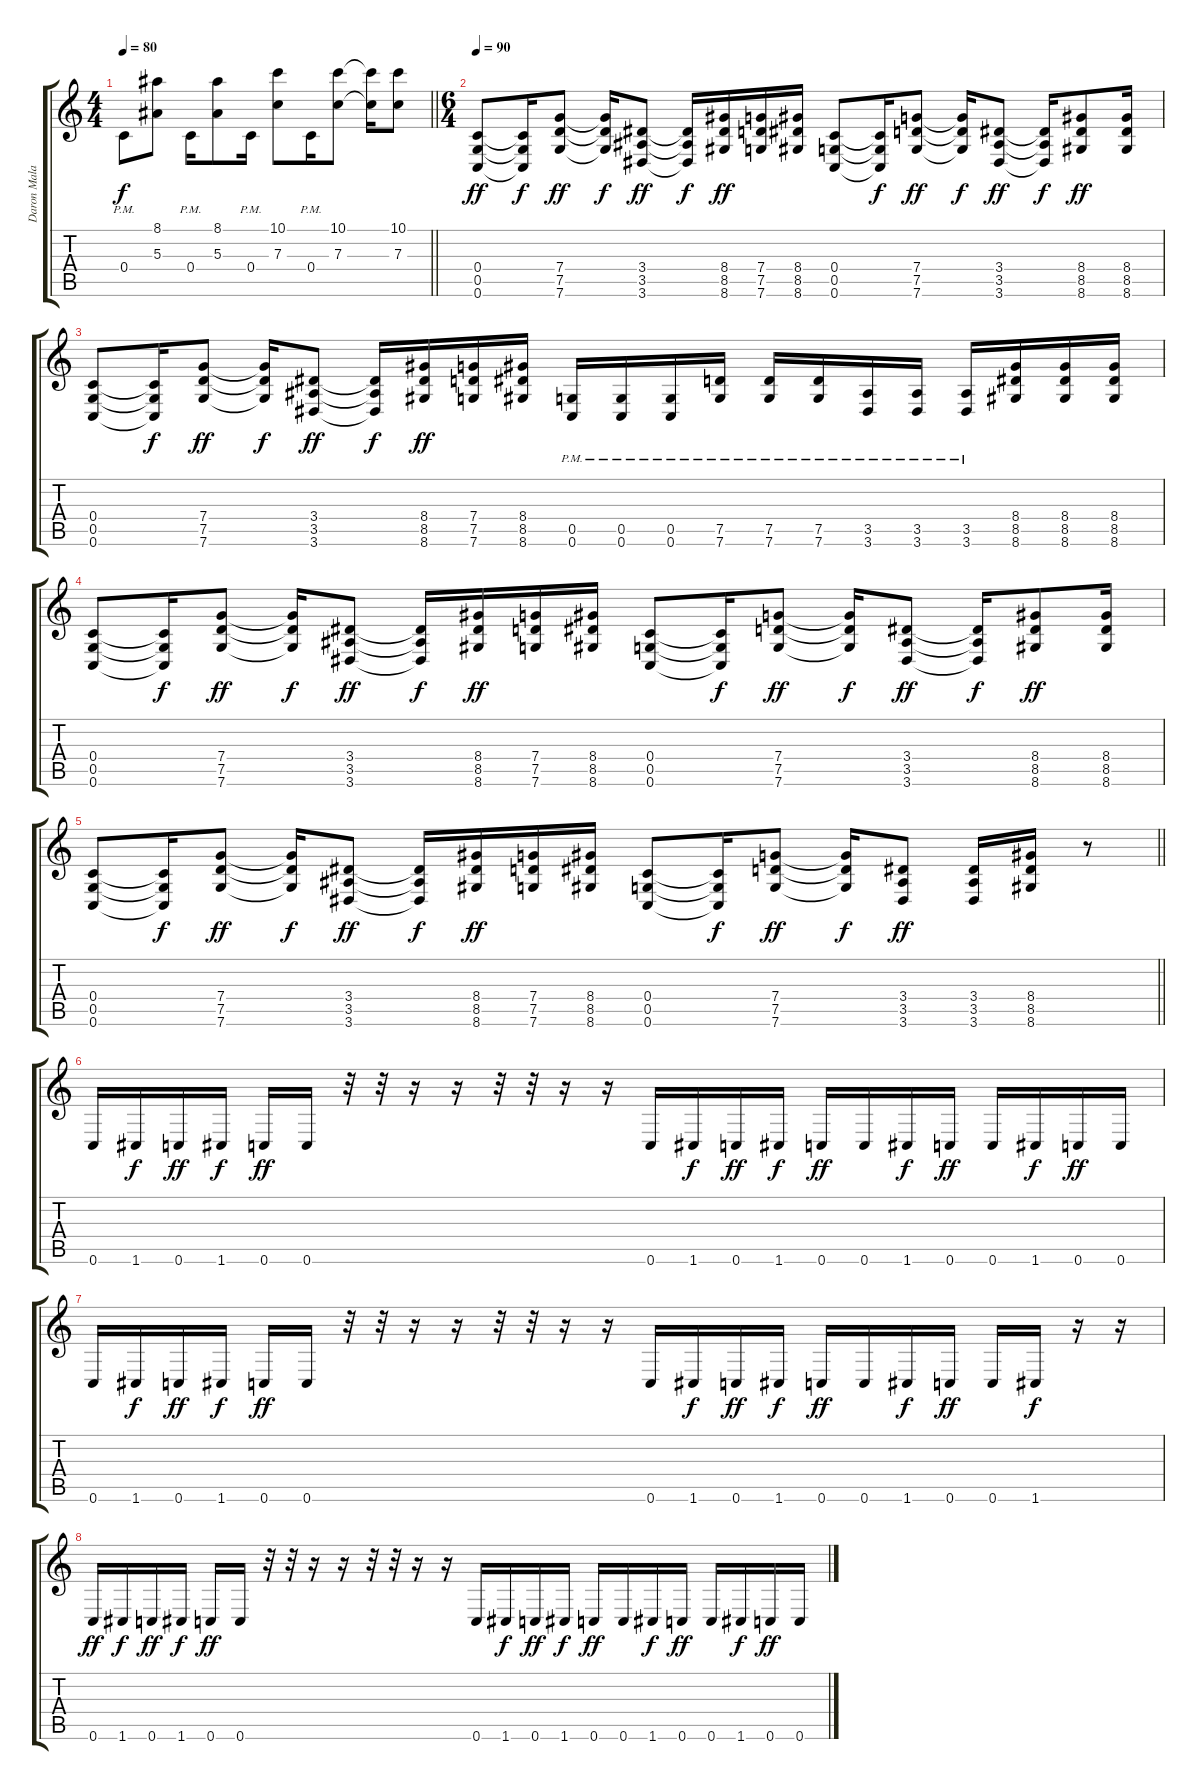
\track ("Daron Malakian" "Daron Mala") {instrument distortionguitar}
\staff {score tabs}
\tuning (D4 A3 F3 C3 G2 C2) {hide}
\ts (4 4)
\tempo 80
\clef g2
\barLineRight lightlight
\ks c
0.4{pm}.8{dy f} (8.1 5.3).8 0.4{pm}.16 (8.1 5.3).8 0.4{pm}.16 (10.1 7.3).8 0.4{pm}.16 (10.1 7.3).8 (10.1{t} 7.3{t}).16 (10.1 7.3).8 |
\ts (6 4)
\tempo 90
(0.4 0.5 0.6).8{dy ff volume 16 instrument distortionguitar} (0.4{t} 0.5{t} 0.6{t}).16{dy f} (7.4 7.5 7.6).8{dy ff} (7.4{t} 7.5{t} 7.6{t}).16{dy f} (3.4 3.5 3.6).8{dy ff} (3.4{t} 3.5{t} 3.6{t}).16{dy f} (8.4 8.5 8.6).16{dy ff} (7.4 7.5 7.6).16 (8.4 8.5 8.6).16 (0.4 0.5 0.6).8 (0.4{t} 0.5{t} 0.6{t}).16{dy f} (7.4 7.5 7.6).8{dy ff} (7.4{t} 7.5{t} 7.6{t}).16{dy f} (3.4 3.5 3.6).8{dy ff} (3.4{t} 3.5{t} 3.6{t}).16{dy f} (8.4 8.5 8.6).8{dy ff} (8.4 8.5 8.6).16 |
(0.4 0.5 0.6).8 (0.4{t} 0.5{t} 0.6{t}).16{dy f} (7.4 7.5 7.6).8{dy ff} (7.4{t} 7.5{t} 7.6{t}).16{dy f} (3.4 3.5 3.6).8{dy ff} (3.4{t} 3.5{t} 3.6{t}).16{dy f} (8.4 8.5 8.6).16{dy ff} (7.4 7.5 7.6).16 (8.4 8.5 8.6).16 (0.5 0.6{pm}).16 (0.5 0.6{pm}).16 (0.5 0.6{pm}).16 (7.5{pm} 7.6{pm}).16 (7.5{pm} 7.6{pm}).16 (7.5{pm} 7.6{pm}).16 (3.5{pm} 3.6{pm}).16 (3.5{pm} 3.6{pm}).16 (3.5{pm} 3.6{pm}).16 (8.4 8.5 8.6).16 (8.4 8.5 8.6).16 (8.4 8.5 8.6).16 |
(0.4 0.5 0.6).8 (0.4{t} 0.5{t} 0.6{t}).16{dy f} (7.4 7.5 7.6).8{dy ff} (7.4{t} 7.5{t} 7.6{t}).16{dy f} (3.4 3.5 3.6).8{dy ff} (3.4{t} 3.5{t} 3.6{t}).16{dy f} (8.4 8.5 8.6).16{dy ff} (7.4 7.5 7.6).16 (8.4 8.5 8.6).16 (0.4 0.5 0.6).8 (0.4{t} 0.5{t} 0.6{t}).16{dy f} (7.4 7.5 7.6).8{dy ff} (7.4{t} 7.5{t} 7.6{t}).16{dy f} (3.4 3.5 3.6).8{dy ff} (3.4{t} 3.5{t} 3.6{t}).16{dy f} (8.4 8.5 8.6).8{dy ff} (8.4 8.5 8.6).16 |
\barLineRight lightlight
(0.4 0.5 0.6).8 (0.4{t} 0.5{t} 0.6{t}).16{dy f} (7.4 7.5 7.6).8{dy ff} (7.4{t} 7.5{t} 7.6{t}).16{dy f} (3.4 3.5 3.6).8{dy ff} (3.4{t} 3.5{t} 3.6{t}).16{dy f} (8.4 8.5 8.6).16{dy ff} (7.4 7.5 7.6).16 (8.4 8.5 8.6).16 (0.4 0.5 0.6).8 (0.4{t} 0.5{t} 0.6{t}).16{dy f} (7.4 7.5 7.6).8{dy ff} (7.4{t} 7.5{t} 7.6{t}).16{dy f} (3.4 3.5 3.6).8{dy ff} (3.4 3.5 3.6).16 (8.4 8.5 8.6).16 r.8 |
0.6.16 1.6.16{dy f} 0.6.16{dy ff} 1.6.16{dy f} 0.6.16{dy ff} 0.6.16 r.32 r.32 r.16 r.16 r.32 r.32 r.16 r.16 0.6.16 1.6.16{dy f} 0.6.16{dy ff} 1.6.16{dy f} 0.6.16{dy ff} 0.6.16 1.6.16{dy f} 0.6.16{dy ff} 0.6.16 1.6.16{dy f} 0.6.16{dy ff} 0.6.16 |
0.6.16 1.6.16{dy f} 0.6.16{dy ff} 1.6.16{dy f} 0.6.16{dy ff} 0.6.16 r.32 r.32 r.16 r.16 r.32 r.32 r.16 r.16 0.6.16 1.6.16{dy f} 0.6.16{dy ff} 1.6.16{dy f} 0.6.16{dy ff} 0.6.16 1.6.16{dy f} 0.6.16{dy ff} 0.6.16 1.6.16{dy f} r.16 r.16 |
0.6.16{dy ff} 1.6.16{dy f} 0.6.16{dy ff} 1.6.16{dy f} 0.6.16{dy ff} 0.6.16 r.32 r.32 r.16 r.16 r.32 r.32 r.16 r.16 0.6.16 1.6.16{dy f} 0.6.16{dy ff} 1.6.16{dy f} 0.6.16{dy ff} 0.6.16 1.6.16{dy f} 0.6.16{dy ff} 0.6.16 1.6.16{dy f} 0.6.16{dy ff} 0.6.16
